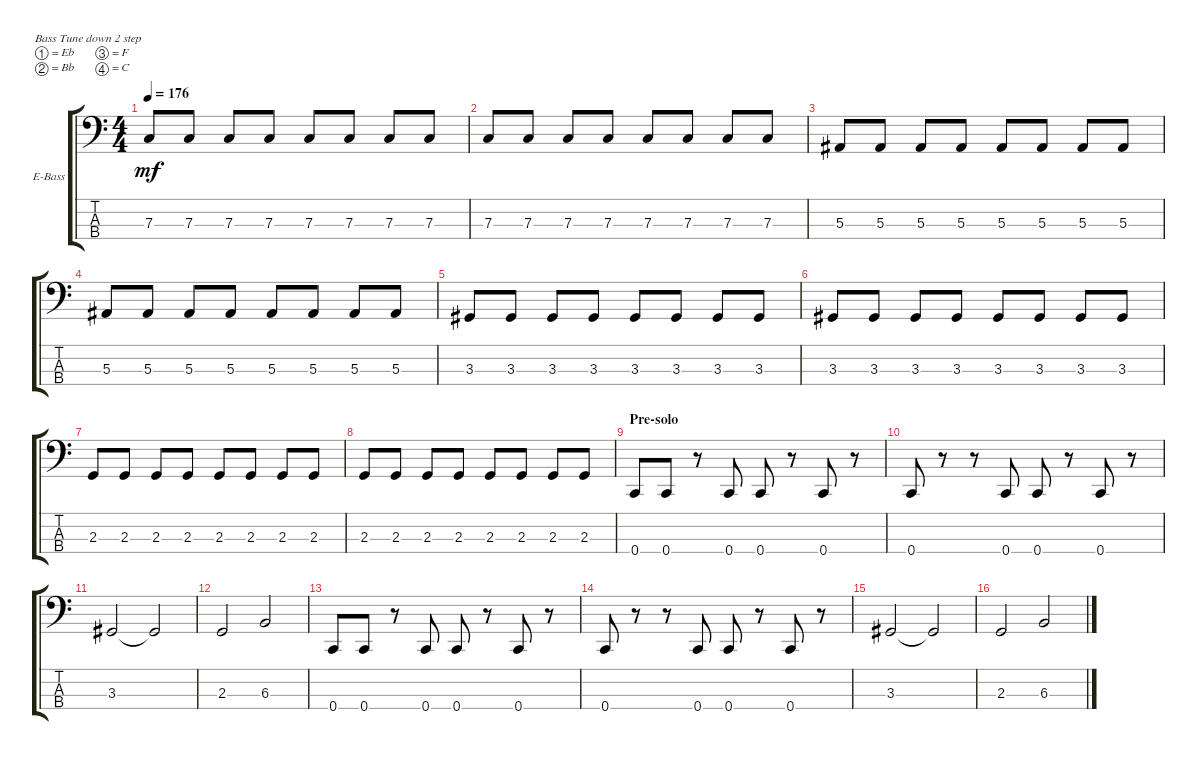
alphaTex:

\bracketExtendMode groupsimilarinstruments
\firstSystemTrackNameOrientation horizontal
\otherSystemsTrackNameOrientation horizontal
\track ("Bass" "E-Bass") {instrument electricbassfinger}
\staff {score tabs}
\tuning (Eb2 Bb1 F1 C1)
\ts (4 4)
\tempo 176
\clef f4
\ks c
7.3.8{dy mf} 7.3.8 7.3.8 7.3.8 7.3.8 7.3.8 7.3.8 7.3.8 |
7.3.8 7.3.8 7.3.8 7.3.8 7.3.8 7.3.8 7.3.8 7.3.8 |
5.3.8 5.3.8 5.3.8 5.3.8 5.3.8 5.3.8 5.3.8 5.3.8 |
5.3.8 5.3.8 5.3.8 5.3.8 5.3.8 5.3.8 5.3.8 5.3.8 |
3.3.8 3.3.8 3.3.8 3.3.8 3.3.8 3.3.8 3.3.8 3.3.8 |
3.3.8 3.3.8 3.3.8 3.3.8 3.3.8 3.3.8 3.3.8 3.3.8 |
2.3.8 2.3.8 2.3.8 2.3.8 2.3.8 2.3.8 2.3.8 2.3.8 |
2.3.8 2.3.8 2.3.8 2.3.8 2.3.8 2.3.8 2.3.8 2.3.8 |
\section ("" "Pre-solo")
0.4.8 0.4.8 r.8 0.4.8 0.4.8 r.8 0.4.8 r.8 |
0.4.8 r.8 r.8 0.4.8 0.4.8 r.8 0.4.8 r.8 |
3.3.2 3.3{t}.2 |
2.3.2 6.3.2 |
0.4.8 0.4.8 r.8 0.4.8 0.4.8 r.8 0.4.8 r.8 |
0.4.8 r.8 r.8 0.4.8 0.4.8 r.8 0.4.8 r.8 |
3.3.2 3.3{t}.2 |
2.3.2 6.3.2
